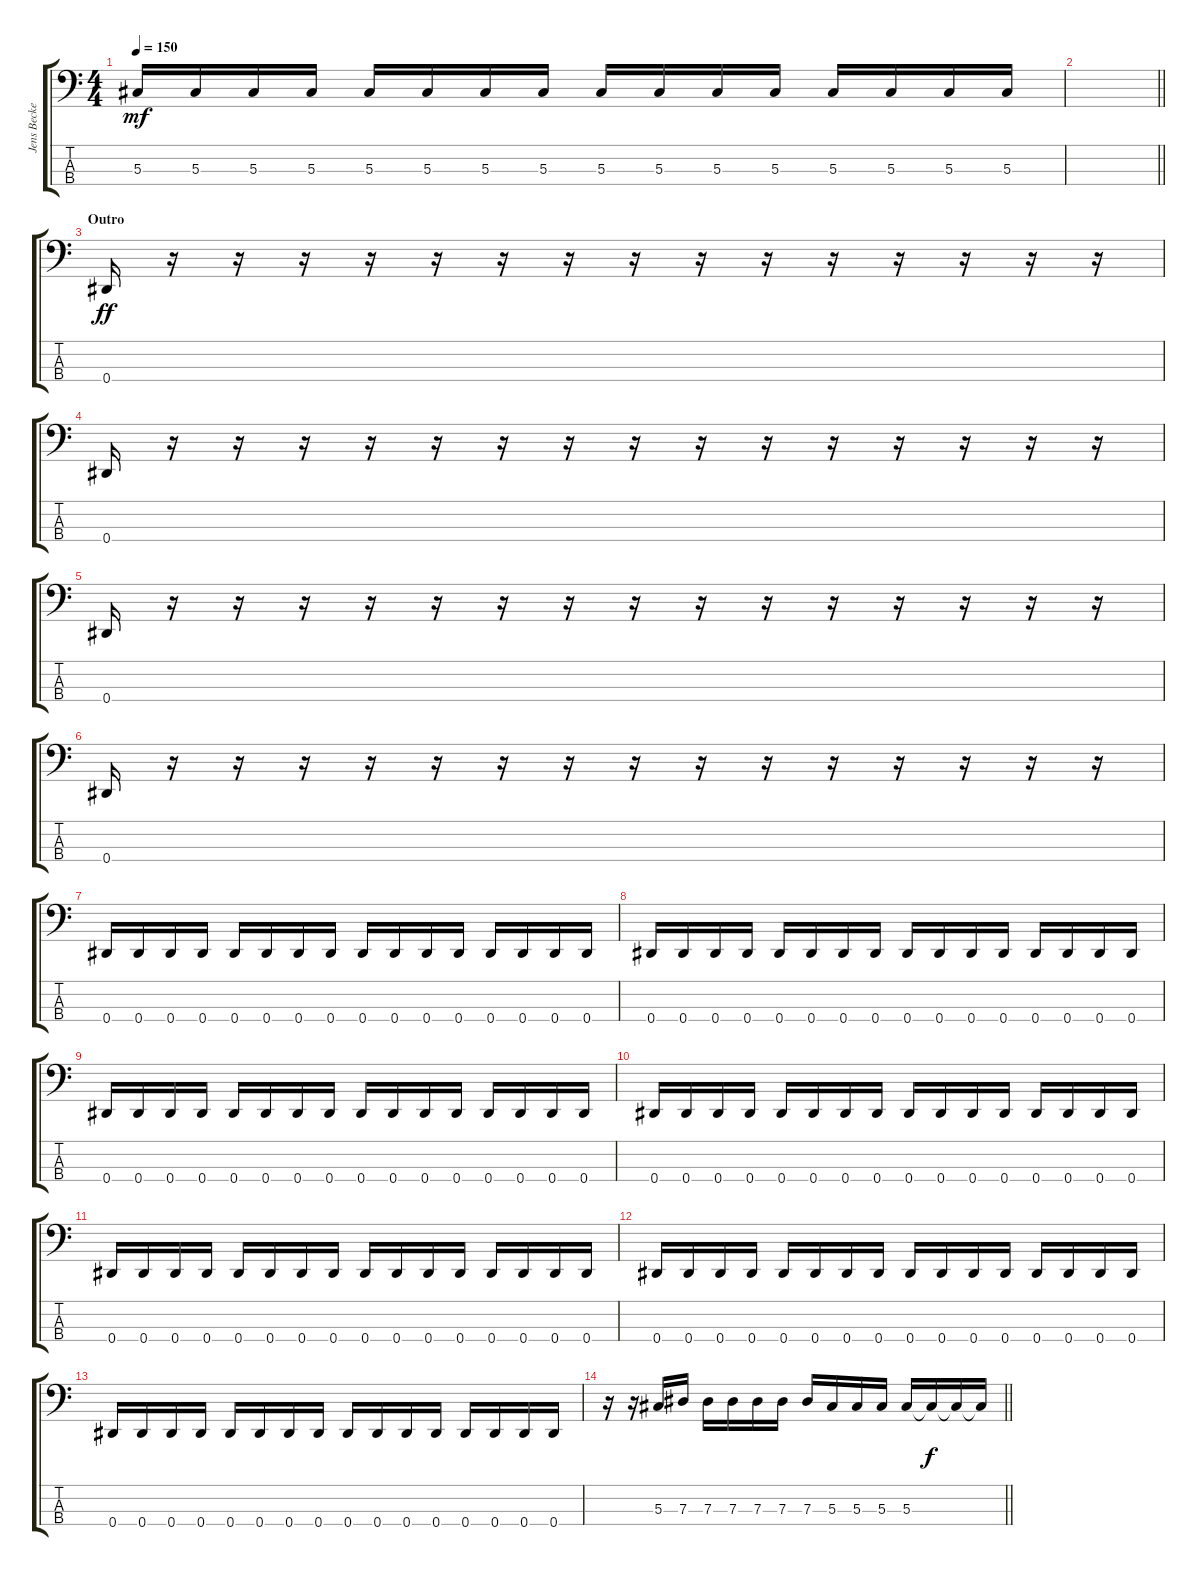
\track ("Jens Becker" "Jens Becke") {instrument electricbasspick}
\staff {score tabs}
\tuning (Gb2 Db2 Ab1 Eb1) {hide}
\ts (4 4)
\tempo 150
\clef f4
\ks c
5.3.16{dy mf} 5.3.16 5.3.16 5.3.16 5.3.16 5.3.16 5.3.16 5.3.16 5.3.16 5.3.16 5.3.16 5.3.16 5.3.16 5.3.16 5.3.16 5.3.16 |
\barLineRight lightlight
|
\section ("" "Outro")
0.4.16{dy ff} r.16 r.16 r.16 r.16 r.16 r.16 r.16 r.16 r.16 r.16 r.16 r.16 r.16 r.16 r.16 |
0.4.16 r.16 r.16 r.16 r.16 r.16 r.16 r.16 r.16 r.16 r.16 r.16 r.16 r.16 r.16 r.16 |
0.4.16 r.16 r.16 r.16 r.16 r.16 r.16 r.16 r.16 r.16 r.16 r.16 r.16 r.16 r.16 r.16 |
0.4.16 r.16 r.16 r.16 r.16 r.16 r.16 r.16 r.16 r.16 r.16 r.16 r.16 r.16 r.16 r.16 |
0.4.16 0.4.16 0.4.16 0.4.16 0.4.16 0.4.16 0.4.16 0.4.16 0.4.16 0.4.16 0.4.16 0.4.16 0.4.16 0.4.16 0.4.16 0.4.16 |
0.4.16 0.4.16 0.4.16 0.4.16 0.4.16 0.4.16 0.4.16 0.4.16 0.4.16 0.4.16 0.4.16 0.4.16 0.4.16 0.4.16 0.4.16 0.4.16 |
0.4.16 0.4.16 0.4.16 0.4.16 0.4.16 0.4.16 0.4.16 0.4.16 0.4.16 0.4.16 0.4.16 0.4.16 0.4.16 0.4.16 0.4.16 0.4.16 |
0.4.16 0.4.16 0.4.16 0.4.16 0.4.16 0.4.16 0.4.16 0.4.16 0.4.16 0.4.16 0.4.16 0.4.16 0.4.16 0.4.16 0.4.16 0.4.16 |
0.4.16 0.4.16 0.4.16 0.4.16 0.4.16 0.4.16 0.4.16 0.4.16 0.4.16 0.4.16 0.4.16 0.4.16 0.4.16 0.4.16 0.4.16 0.4.16 |
0.4.16 0.4.16 0.4.16 0.4.16 0.4.16 0.4.16 0.4.16 0.4.16 0.4.16 0.4.16 0.4.16 0.4.16 0.4.16 0.4.16 0.4.16 0.4.16 |
0.4.16 0.4.16 0.4.16 0.4.16 0.4.16 0.4.16 0.4.16 0.4.16 0.4.16 0.4.16 0.4.16 0.4.16 0.4.16 0.4.16 0.4.16 0.4.16 |
\barLineRight lightlight
r.16 r.16 5.3.16 7.3.16 7.3.16 7.3.16 7.3.16 7.3.16 7.3.16 5.3.16 5.3.16 5.3.16 5.3.16 5.3{t}.16{dy f} 5.3{t}.16 5.3{t}.16
